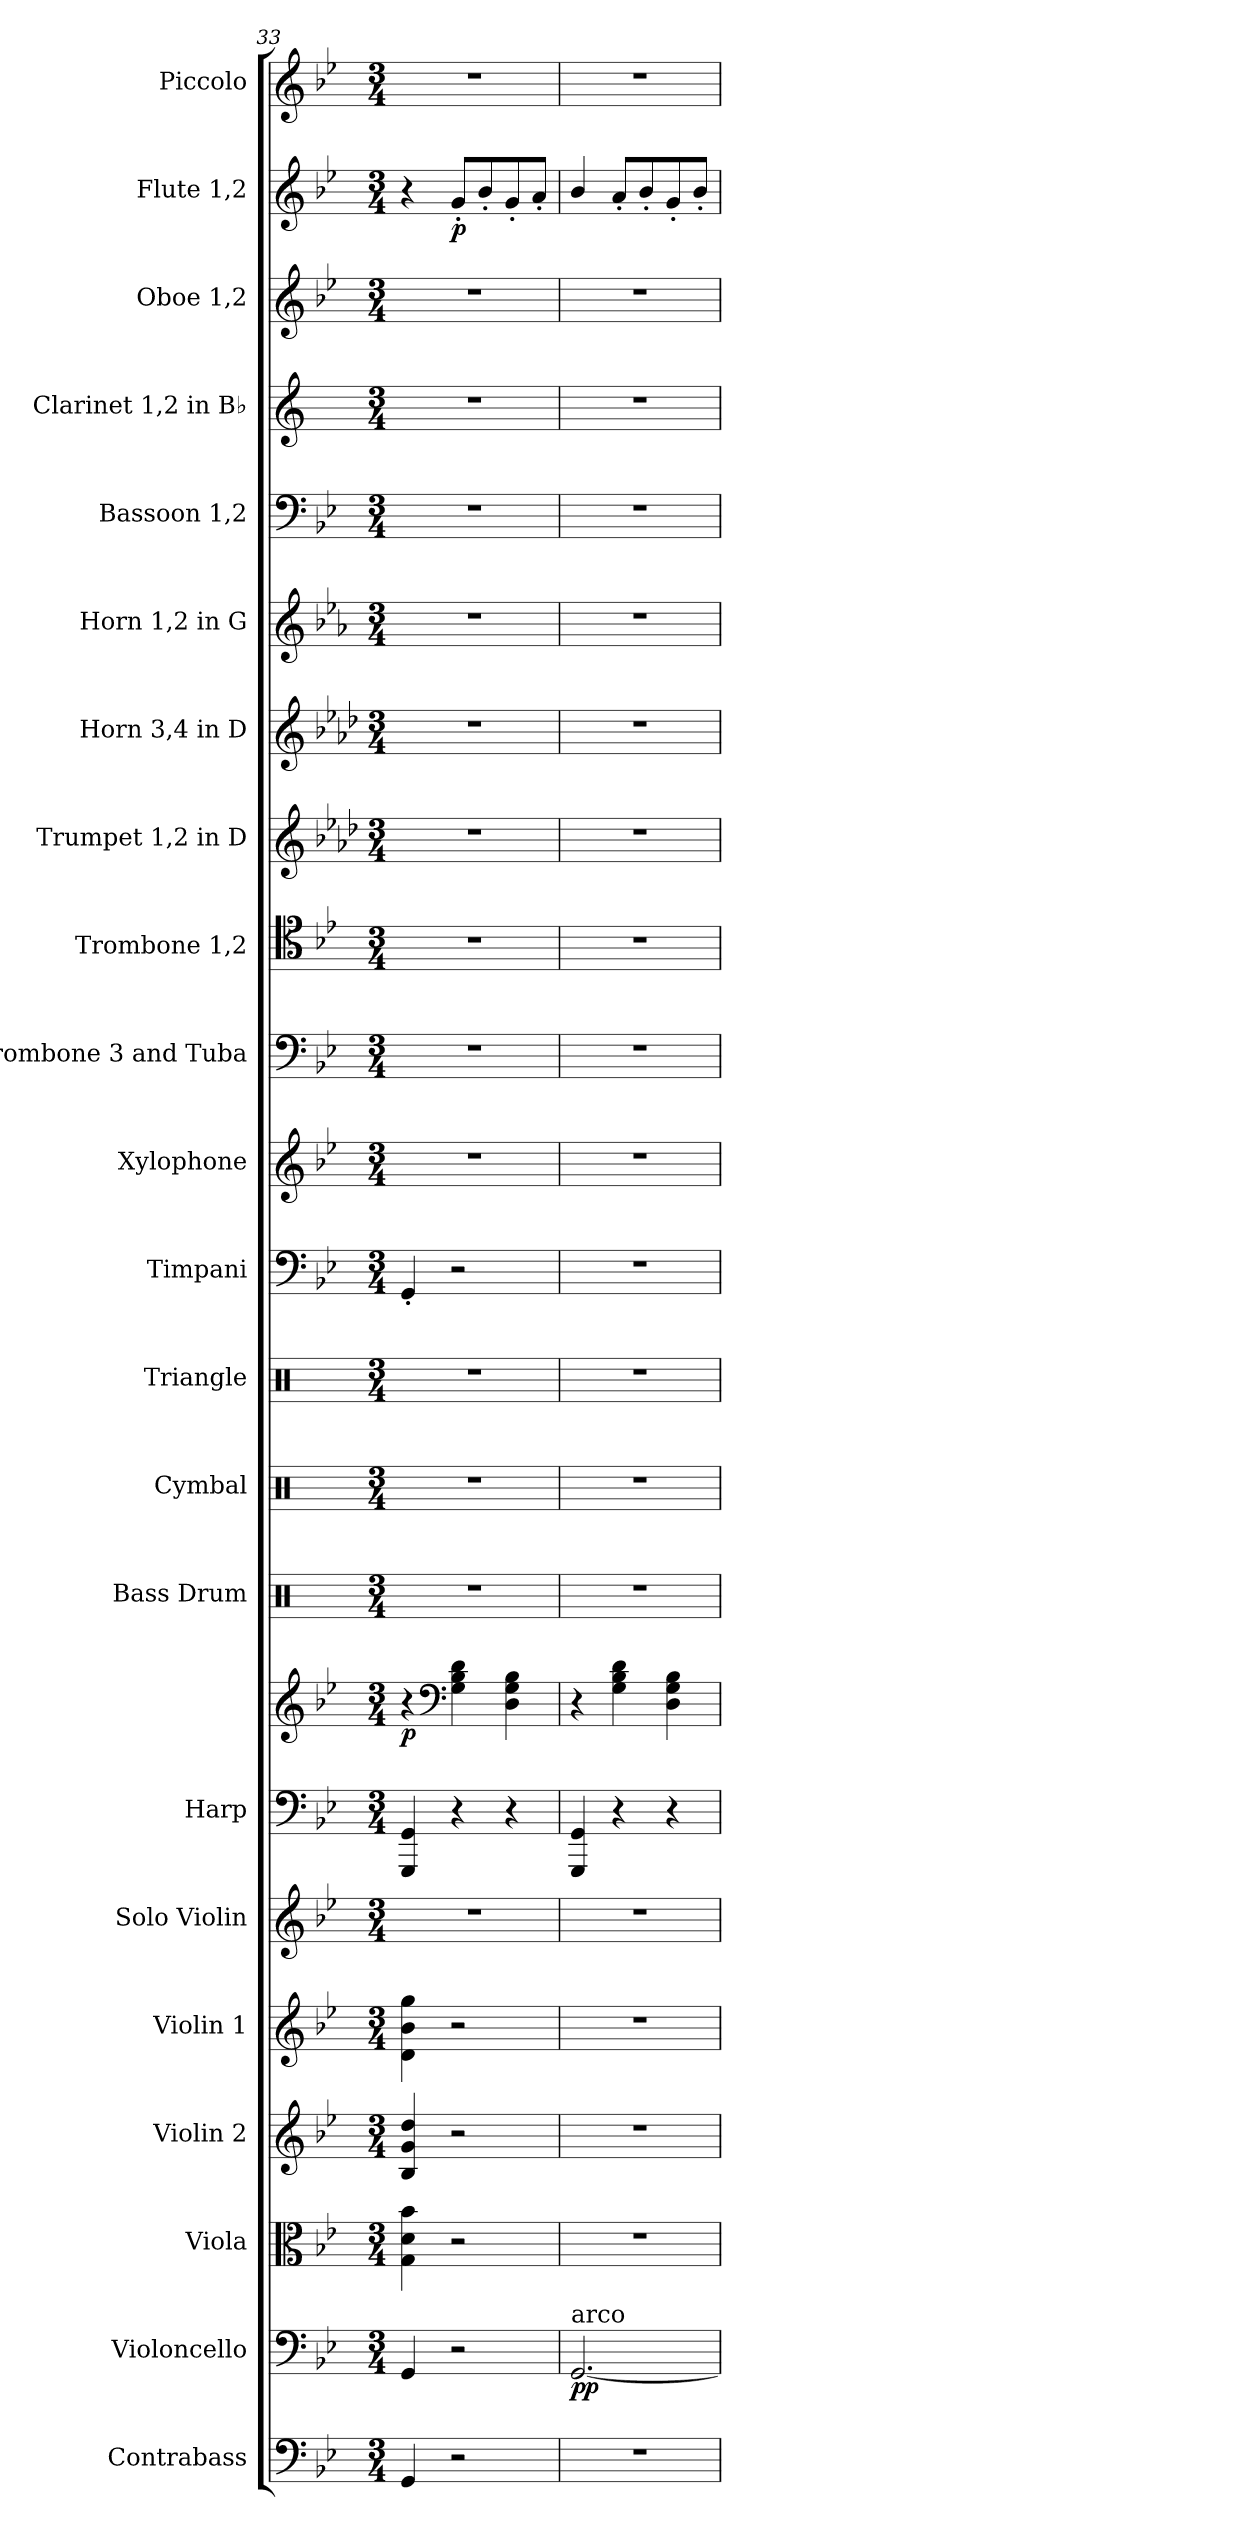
**kern	**kern	**dynam	**kern	**kern	**kern	**kern	**kern	**kern	**dynam	**kern	**kern	**kern	**kern	**kern	**kern	**kern	**kern	**kern	**kern	**kern	**kern	**kern	**kern	**dynam	**kern
*part22	*part21	*part21	*part20	*part19	*part18	*part17	*part16	*part16	*part16	*part15	*part14	*part13	*part12	*part11	*part10	*part9	*part8	*part7	*part6	*part5	*part4	*part3	*part2	*part2	*part1
*staff23	*staff22	*staff22	*staff21	*staff20	*staff19	*staff18	*staff17	*staff16	*staff16/17	*staff15	*staff14	*staff13	*staff12	*staff11	*staff10	*staff9	*staff8	*staff7	*staff6	*staff5	*staff4	*staff3	*staff2	*staff2	*staff1
*I"Contrabass	*I"Violoncello	*	*I"Viola	*I"Violin 2	*I"Violin 1	*I"Solo Violin	*I"Harp	*	*	*I"Bass Drum	*I"Cymbal	*I"Triangle	*I"Timpani	*I"Xylophone	*I"Trombone 3 and Tuba	*I"Trombone 1,2	*I"Trumpet 1,2 in D	*I"Horn 3,4 in D	*I"Horn 1,2 in G	*I"Bassoon 1,2	*I"Clarinet 1,2 in B♭	*I"Oboe 1,2	*I"Flute 1,2	*	*I"Piccolo
*I'Cb.	*I'Vc.	*	*I'Vla.	*I'Vln. 2	*I'Vln. 1	*I'Solo Vln.	*I'Hrp.	*	*	*I'B.D	*I'Cym.	*I'Trgl.	*I'Timp.	*I'Xyl.	*I'Tbn. 3 and Tba.	*I'Tbn. 1,2	*I'Tpt. 1,2 in D	*I'Hn. 3,4 in D	*I'Hn. 1,2 in G	*I'Bsn. 1,2	*I'Cl. 1,2 in B♭	*I'Ob. 1,2	*I'Fl. 1,2	*	*I'Picc.
!!LO:PB:g=z
*clefF4	*clefF4	*	*clefC3	*clefG2	*clefG2	*clefG2	*clefF4	*clefG2	*	*clefX	*clefX	*clefX	*clefF4	*clefG2	*clefF4	*clefC4	*clefG2	*clefG2	*clefG2	*clefF4	*clefG2	*clefG2	*clefG2	*	*clefG2
*ITrd7c12	*	*	*	*	*	*	*	*	*	*	*	*	*	*ITrd-7c-12	*	*	*ITrd-1c-2	*ITrd6c10	*ITrd3c5	*	*ITrd1c2	*	*	*	*ITrd-7c-12
*k[b-e-]	*k[b-e-]	*	*k[b-e-]	*k[b-e-]	*k[b-e-]	*k[b-e-]	*k[b-e-]	*k[b-e-]	*	*k[]	*k[]	*k[]	*k[b-e-]	*k[b-e-]	*k[b-e-]	*k[b-e-]	*k[b-e-]	*k[b-e-]	*k[b-e-]	*k[b-e-]	*k[b-e-]	*k[b-e-]	*k[b-e-]	*	*k[b-e-]
*M3/4	*M3/4	*	*M3/4	*M3/4	*M3/4	*M3/4	*M3/4	*M3/4	*	*M3/4	*M3/4	*M3/4	*M3/4	*M3/4	*M3/4	*M3/4	*M3/4	*M3/4	*M3/4	*M3/4	*M3/4	*M3/4	*M3/4	*	*M3/4
=33	=33	=33	=33	=33	=33	=33	=33	=33	=33	=33	=33	=33	=33	=33	=33	=33	=33	=33	=33	=33	=33	=33	=33	=33	=33
!	!	!	!	!	!	!	!	!	!LO:DY:b	!	!	!	!	!	!	!	!	!	!	!	!	!	!	!	!
4GGG/	4GG/	.	4G\ 4d\ 4b-\	4B-/ 4g/ 4dd/	4d\ 4b-\ 4gg\	2.r	4GGG/ 4GG/	4r	p	2.r	2.r	2.r	4GG'/	2.r	2.r	2.r	2.r	2.r	2.r	2.r	2.r	2.r	4r	.	2.r
*	*	*	*	*	*	*	*	*clefF4	*	*	*	*	*	*	*	*	*	*	*	*	*	*	*	*	*
!	!	!	!	!	!	!	!	!	!	!	!	!	!	!	!	!	!	!	!	!	!	!	!	!LO:DY:b	!
2r	2r	.	2r	2r	2r	.	4r	4G\ 4B-\ 4d\	.	.	.	.	2r	.	.	.	.	.	.	.	.	.	8g'/L	p	.
.	.	.	.	.	.	.	.	.	.	.	.	.	.	.	.	.	.	.	.	.	.	.	8b-'/	.	.
.	.	.	.	.	.	.	4r	4D\ 4G\ 4B-\	.	.	.	.	.	.	.	.	.	.	.	.	.	.	8g'/	.	.
.	.	.	.	.	.	.	.	.	.	.	.	.	.	.	.	.	.	.	.	.	.	.	8a'/J	.	.
=34	=34	=34	=34	=34	=34	=34	=34	=34	=34	=34	=34	=34	=34	=34	=34	=34	=34	=34	=34	=34	=34	=34	=34	=34	=34
!	!LO:TX:a:t=arco	!	!	!	!	!	!	!	!	!	!	!	!	!	!	!	!	!	!	!	!	!	!	!	!
!	!	!LO:DY:b	!	!	!	!	!	!	!	!	!	!	!	!	!	!	!	!	!	!	!	!	!	!	!
2.r	[2.GG/	pp	2.r	2.r	2.r	2.r	4GGG/ 4GG/	4r	.	2.r	2.r	2.r	2.r	2.r	2.r	2.r	2.r	2.r	2.r	2.r	2.r	2.r	4b-/	.	2.r
.	.	.	.	.	.	.	4r	4G\ 4B-\ 4d\	.	.	.	.	.	.	.	.	.	.	.	.	.	.	8a'/L	.	.
.	.	.	.	.	.	.	.	.	.	.	.	.	.	.	.	.	.	.	.	.	.	.	8b-'/	.	.
.	.	.	.	.	.	.	4r	4D\ 4G\ 4B-\	.	.	.	.	.	.	.	.	.	.	.	.	.	.	8g'/	.	.
.	.	.	.	.	.	.	.	.	.	.	.	.	.	.	.	.	.	.	.	.	.	.	8b-'/J	.	.
=	=	=	=	=	=	=	=	=	=	=	=	=	=	=	=	=	=	=	=	=	=	=	=	=	=
*-	*-	*-	*-	*-	*-	*-	*-	*-	*-	*-	*-	*-	*-	*-	*-	*-	*-	*-	*-	*-	*-	*-	*-	*-	*-
